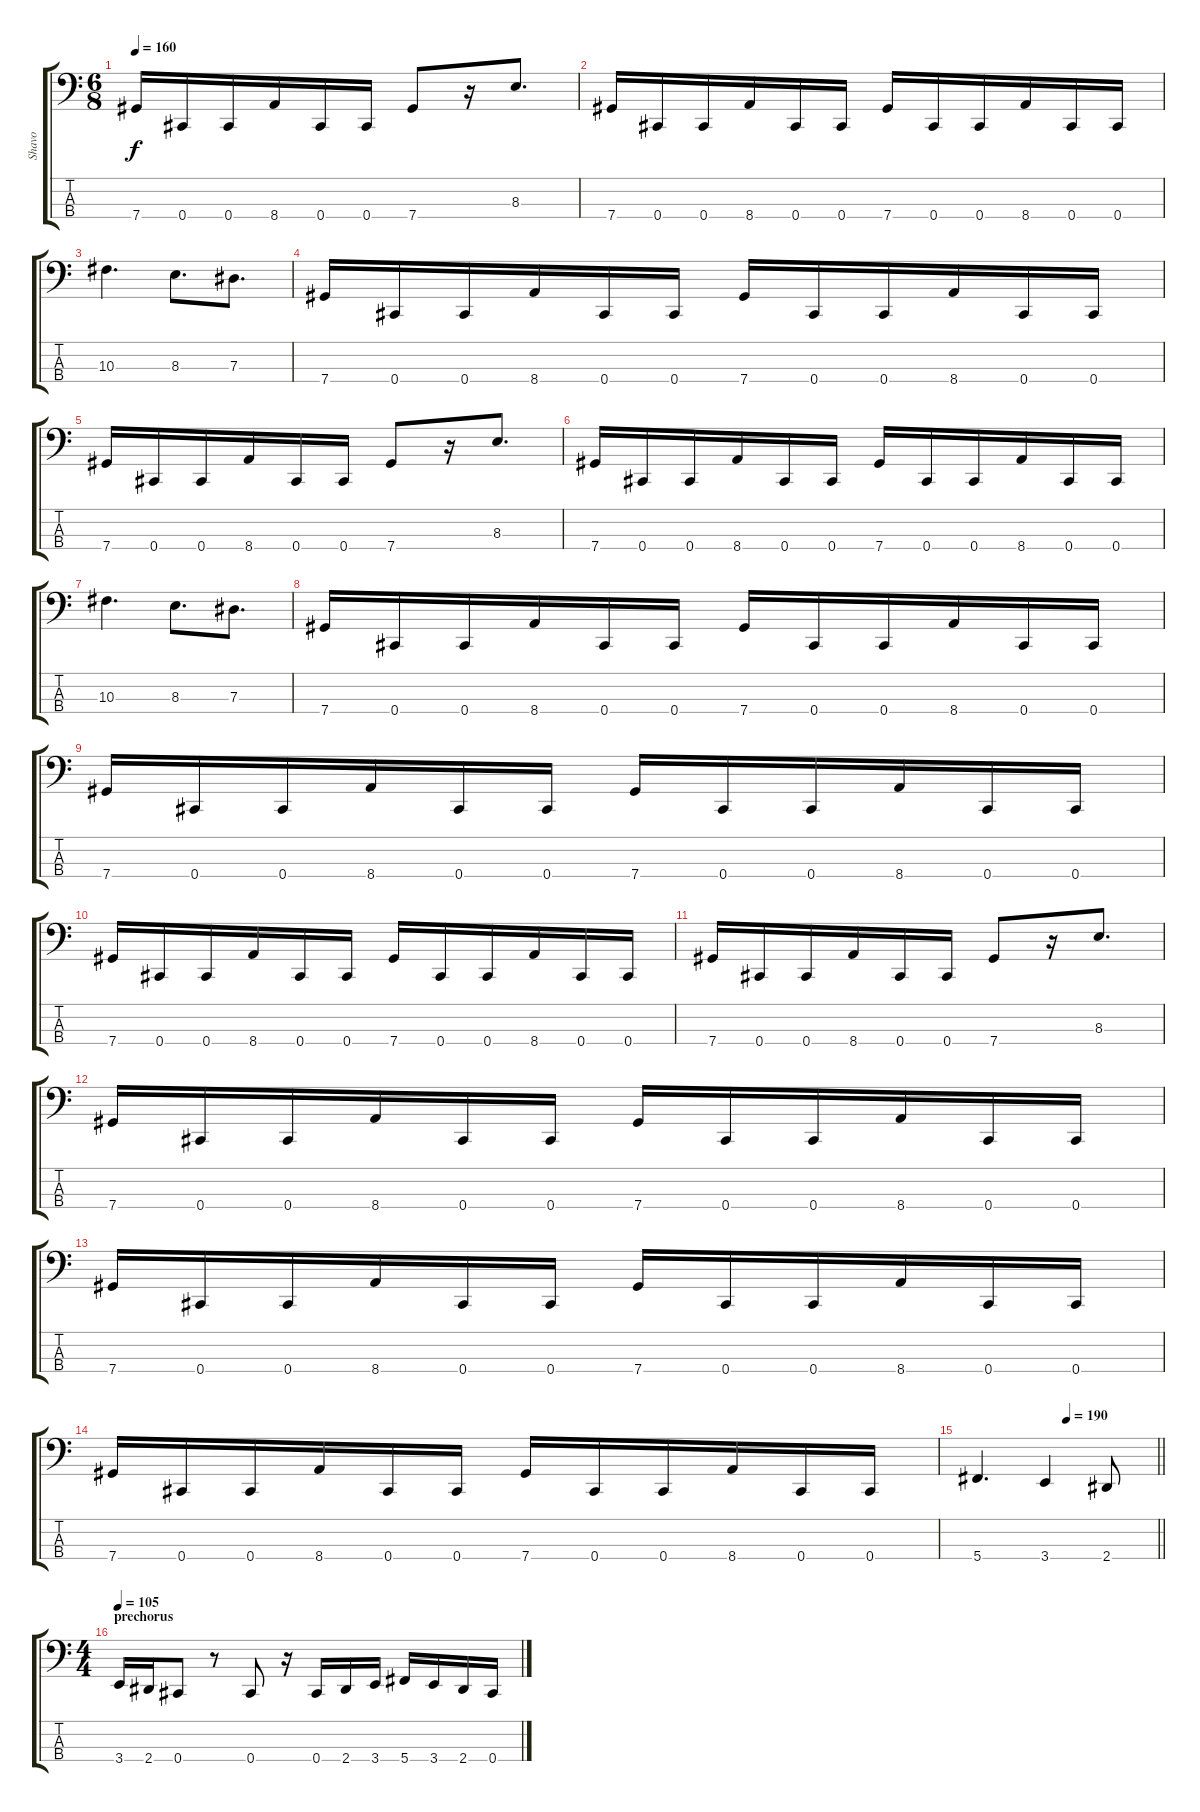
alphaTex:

\track ("Shavo" "Shavo") {instrument electricbassfinger}
\staff {score tabs}
\tuning (Gb2 Db2 Ab1 Db1) {hide}
\ts (6 8)
\tempo 160
\clef f4
\ks c
7.4.16{dy f} 0.4.16 0.4.16 8.4.16 0.4.16 0.4.16 7.4.8 r.16 8.3.8{d} |
7.4.16 0.4.16 0.4.16 8.4.16 0.4.16 0.4.16 7.4.16 0.4.16 0.4.16 8.4.16 0.4.16 0.4.16 |
10.3.4{d} 8.3.8{d} 7.3.8{d} |
7.4.16 0.4.16 0.4.16 8.4.16 0.4.16 0.4.16 7.4.16 0.4.16 0.4.16 8.4.16 0.4.16 0.4.16 |
7.4.16 0.4.16 0.4.16 8.4.16 0.4.16 0.4.16 7.4.8 r.16 8.3.8{d} |
7.4.16 0.4.16 0.4.16 8.4.16 0.4.16 0.4.16 7.4.16 0.4.16 0.4.16 8.4.16 0.4.16 0.4.16 |
10.3.4{d} 8.3.8{d} 7.3.8{d} |
7.4.16 0.4.16 0.4.16 8.4.16 0.4.16 0.4.16 7.4.16 0.4.16 0.4.16 8.4.16 0.4.16 0.4.16 |
7.4.16 0.4.16 0.4.16 8.4.16 0.4.16 0.4.16 7.4.16 0.4.16 0.4.16 8.4.16 0.4.16 0.4.16 |
7.4.16 0.4.16 0.4.16 8.4.16 0.4.16 0.4.16 7.4.16 0.4.16 0.4.16 8.4.16 0.4.16 0.4.16 |
7.4.16 0.4.16 0.4.16 8.4.16 0.4.16 0.4.16 7.4.8 r.16 8.3.8{d} |
7.4.16 0.4.16 0.4.16 8.4.16 0.4.16 0.4.16 7.4.16 0.4.16 0.4.16 8.4.16 0.4.16 0.4.16 |
7.4.16 0.4.16 0.4.16 8.4.16 0.4.16 0.4.16 7.4.16 0.4.16 0.4.16 8.4.16 0.4.16 0.4.16 |
7.4.16 0.4.16 0.4.16 8.4.16 0.4.16 0.4.16 7.4.16 0.4.16 0.4.16 8.4.16 0.4.16 0.4.16 |
\tempo (190 0.5)
\barLineRight lightlight
5.4.4{d} 3.4.4 2.4.8 |
\ts (4 4)
\section ("" "prechorus")
\tempo 105
3.4.16 2.4.16 0.4.8 r.8 0.4.8 r.16 0.4.16 2.4.16 3.4.16 5.4.16 3.4.16 2.4.16 0.4.16
